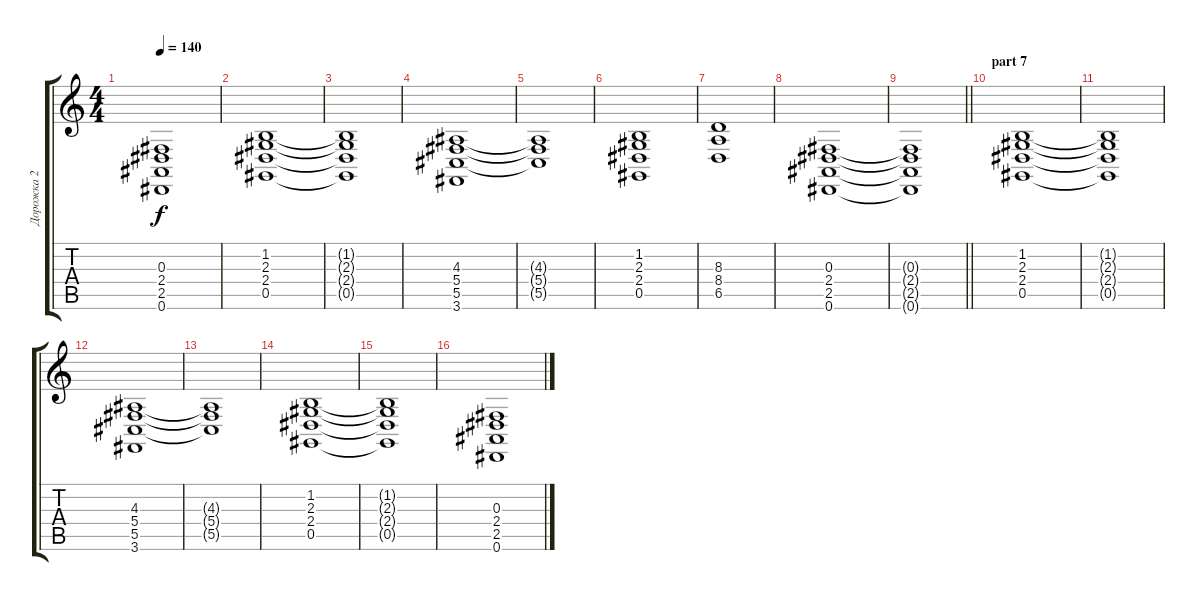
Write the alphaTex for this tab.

\track ("Дорожка 2" "Дорожка 2") {instrument stringensemble2}
\staff {score tabs}
\tuning (Eb4 Bb3 Gb3 Db3 Ab2 Eb2) {hide}
\ts (4 4)
\tempo 140
\clef g2
\ks c
(0.3{t} 2.4{t} 2.5{t} 0.6{t}).1{dy f} |
(1.2 2.3 2.4 0.5).1 |
(1.2{t} 2.3{t} 2.4{t} 0.5{t}).1 |
(4.3 5.4 5.5 3.6).1 |
(4.3{t} 5.4{t} 5.5{t}).1 |
(1.2 2.3 2.4 0.5).1 |
(8.3 8.4 6.5).1 |
(0.3 2.4 2.5 0.6).1 |
\barLineRight lightlight
(0.3{t} 2.4{t} 2.5{t} 0.6{t}).1 |
\section ("" "part 7")
(1.2 2.3 2.4 0.5).1 |
(1.2{t} 2.3{t} 2.4{t} 0.5{t}).1 |
(4.3 5.4 5.5 3.6).1 |
(4.3{t} 5.4{t} 5.5{t}).1 |
(1.2 2.3 2.4 0.5).1 |
(1.2{t} 2.3{t} 2.4{t} 0.5{t}).1 |
(0.3 2.4 2.5 0.6).1
